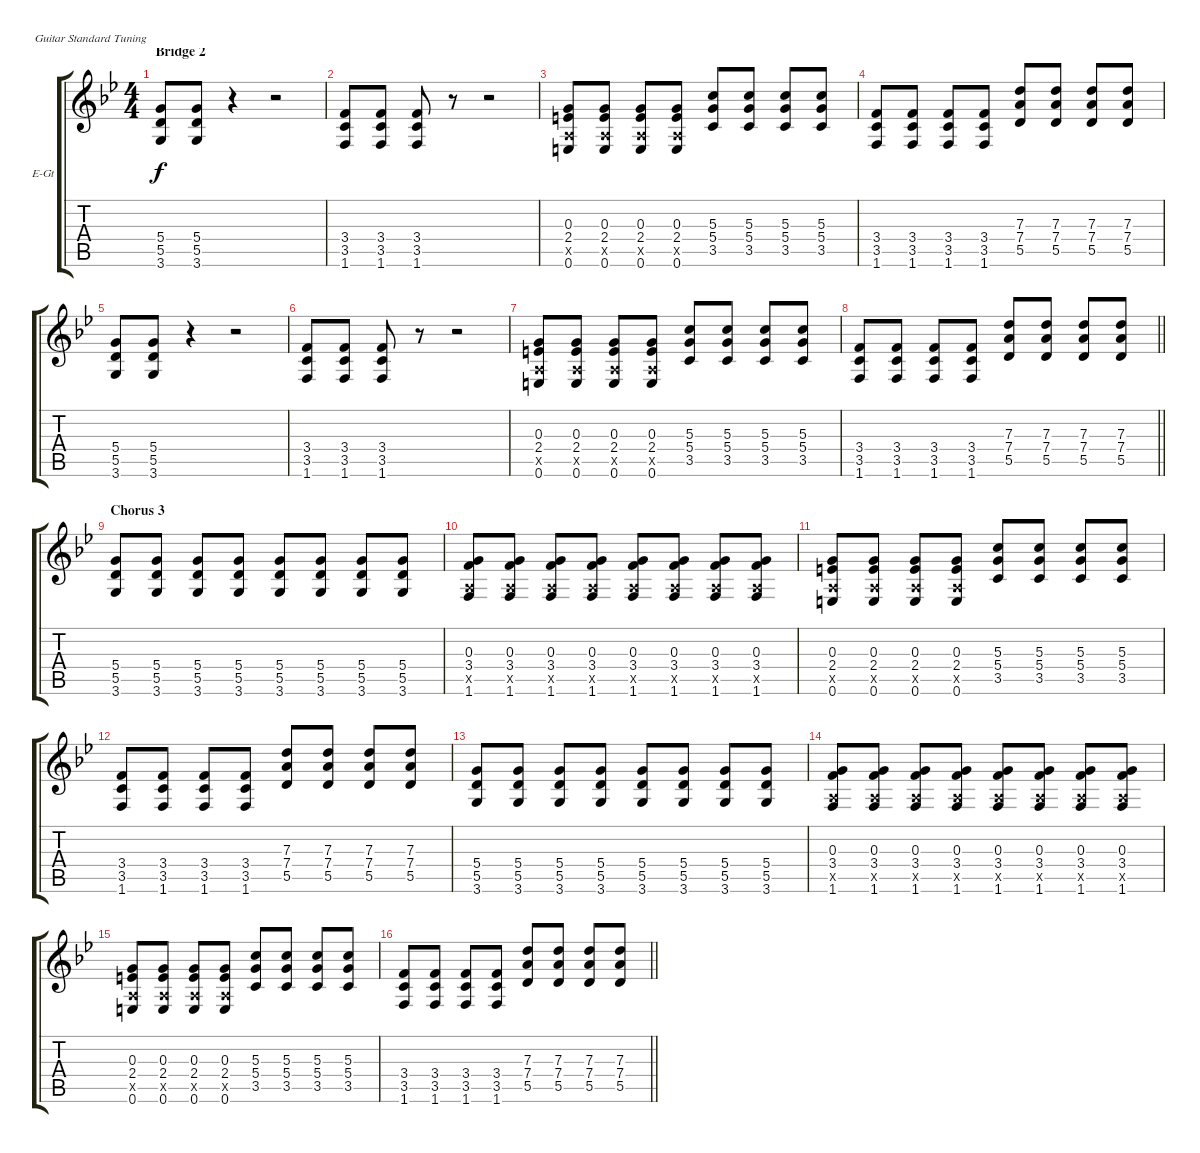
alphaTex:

\bracketExtendMode groupsimilarinstruments
\firstSystemTrackNameOrientation horizontal
\otherSystemsTrackNameOrientation horizontal
\track ("Gtr I" "E-Gt") {instrument distortionguitar}
\staff {score tabs}
\tuning (E4 B3 G3 D3 A2 E2)
\ts (4 4)
\section ("" "Bridge 2")
\tempo (86 hide)
\clef g2
\ks gminor
(5.4 5.5 3.6).8{dy f} (5.4 5.5 3.6).8 r.4 r.2 |
(3.4 3.5 1.6).8 (3.4 3.5 1.6).8 (3.4 3.5 1.6).8 r.8 r.2 |
(0.3 2.4 0.5{x} 0.6).8 (0.3 2.4 0.5{x} 0.6).8 (0.3 2.4 0.5{x} 0.6).8 (0.3 2.4 0.5{x} 0.6).8 (5.3 5.4 3.5).8 (5.3 5.4 3.5).8 (5.3 5.4 3.5).8 (5.3 5.4 3.5).8 |
(3.4 3.5 1.6).8 (3.4 3.5 1.6).8 (3.4 3.5 1.6).8 (3.4 3.5 1.6).8 (7.3 7.4 5.5).8 (7.3 7.4 5.5).8 (7.3 7.4 5.5).8 (7.3 7.4 5.5).8 |
(5.4 5.5 3.6).8 (5.4 5.5 3.6).8 r.4 r.2 |
(3.4 3.5 1.6).8 (3.4 3.5 1.6).8 (3.4 3.5 1.6).8 r.8 r.2 |
(0.3 2.4 0.5{x} 0.6).8 (0.3 2.4 0.5{x} 0.6).8 (0.3 2.4 0.5{x} 0.6).8 (0.3 2.4 0.5{x} 0.6).8 (5.3 5.4 3.5).8 (5.3 5.4 3.5).8 (5.3 5.4 3.5).8 (5.3 5.4 3.5).8 |
\barLineRight lightlight
(3.4 3.5 1.6).8 (3.4 3.5 1.6).8 (3.4 3.5 1.6).8 (3.4 3.5 1.6).8 (7.3 7.4 5.5).8 (7.3 7.4 5.5).8 (7.3 7.4 5.5).8 (7.3 7.4 5.5).8 |
\section ("" "Chorus 3")
(5.4 5.5 3.6).8 (5.4 5.5 3.6).8 (5.4 5.5 3.6).8 (5.4 5.5 3.6).8 (5.4 5.5 3.6).8 (5.4 5.5 3.6).8 (5.4 5.5 3.6).8 (5.4 5.5 3.6).8 |
(0.3 3.4 0.5{x} 1.6).8 (0.3 3.4 0.5{x} 1.6).8 (0.3 3.4 0.5{x} 1.6).8 (0.3 3.4 0.5{x} 1.6).8 (0.3 3.4 0.5{x} 1.6).8 (0.3 3.4 0.5{x} 1.6).8 (0.3 3.4 0.5{x} 1.6).8 (0.3 3.4 0.5{x} 1.6).8 |
(0.3 2.4 0.5{x} 0.6).8 (0.3 2.4 0.5{x} 0.6).8 (0.3 2.4 0.5{x} 0.6).8 (0.3 2.4 0.5{x} 0.6).8 (5.3 5.4 3.5).8 (5.3 5.4 3.5).8 (5.3 5.4 3.5).8 (5.3 5.4 3.5).8 |
(3.4 3.5 1.6).8 (3.4 3.5 1.6).8 (3.4 3.5 1.6).8 (3.4 3.5 1.6).8 (7.3 7.4 5.5).8 (7.3 7.4 5.5).8 (7.3 7.4 5.5).8 (7.3 7.4 5.5).8 |
(5.4 5.5 3.6).8 (5.4 5.5 3.6).8 (5.4 5.5 3.6).8 (5.4 5.5 3.6).8 (5.4 5.5 3.6).8 (5.4 5.5 3.6).8 (5.4 5.5 3.6).8 (5.4 5.5 3.6).8 |
(0.3 3.4 0.5{x} 1.6).8 (0.3 3.4 0.5{x} 1.6).8 (0.3 3.4 0.5{x} 1.6).8 (0.3 3.4 0.5{x} 1.6).8 (0.3 3.4 0.5{x} 1.6).8 (0.3 3.4 0.5{x} 1.6).8 (0.3 3.4 0.5{x} 1.6).8 (0.3 3.4 0.5{x} 1.6).8 |
(0.3 2.4 0.5{x} 0.6).8 (0.3 2.4 0.5{x} 0.6).8 (0.3 2.4 0.5{x} 0.6).8 (0.3 2.4 0.5{x} 0.6).8 (5.3 5.4 3.5).8 (5.3 5.4 3.5).8 (5.3 5.4 3.5).8 (5.3 5.4 3.5).8 |
\barLineRight lightlight
(3.4 3.5 1.6).8 (3.4 3.5 1.6).8 (3.4 3.5 1.6).8 (3.4 3.5 1.6).8 (7.3 7.4 5.5).8 (7.3 7.4 5.5).8 (7.3 7.4 5.5).8 (7.3 7.4 5.5).8
